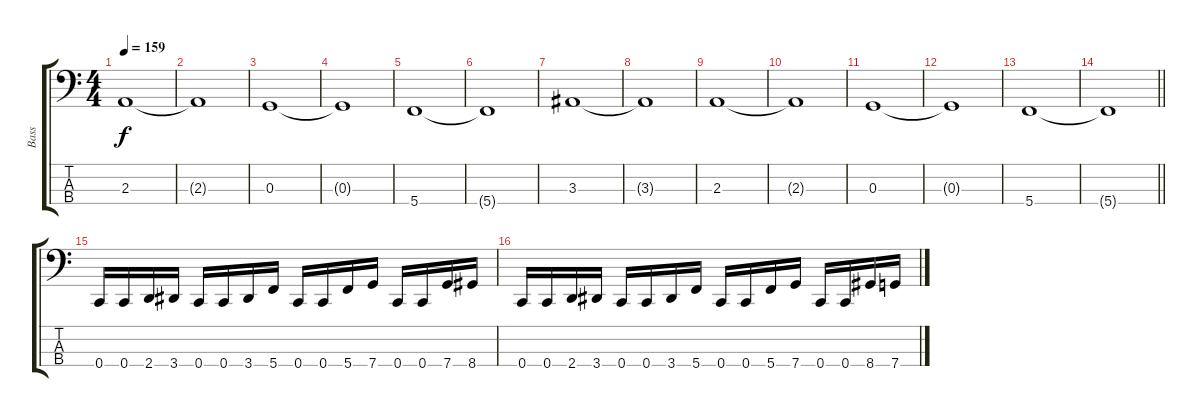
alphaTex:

\track ("Bass" "Bass") {instrument electricbassfinger}
\staff {score tabs}
\tuning (F2 C2 G1 C1) {hide}
\ts (4 4)
\tempo 159
\clef f4
\ks c
2.3.1{dy f} |
2.3{t}.1 |
0.3.1 |
0.3{t}.1 |
5.4.1 |
5.4{t}.1 |
3.3.1 |
3.3{t}.1 |
2.3.1 |
2.3{t}.1 |
0.3.1 |
0.3{t}.1 |
5.4.1 |
\barLineRight lightlight
5.4{t}.1 |
\section ("" "")
0.4.16 0.4.16 2.4.16 3.4.16 0.4.16 0.4.16 3.4.16 5.4.16 0.4.16 0.4.16 5.4.16 7.4.16 0.4.16 0.4.16 7.4.16 8.4.16 |
0.4.16 0.4.16 2.4.16 3.4.16 0.4.16 0.4.16 3.4.16 5.4.16 0.4.16 0.4.16 5.4.16 7.4.16 0.4.16 0.4.16 8.4.16 7.4.16
